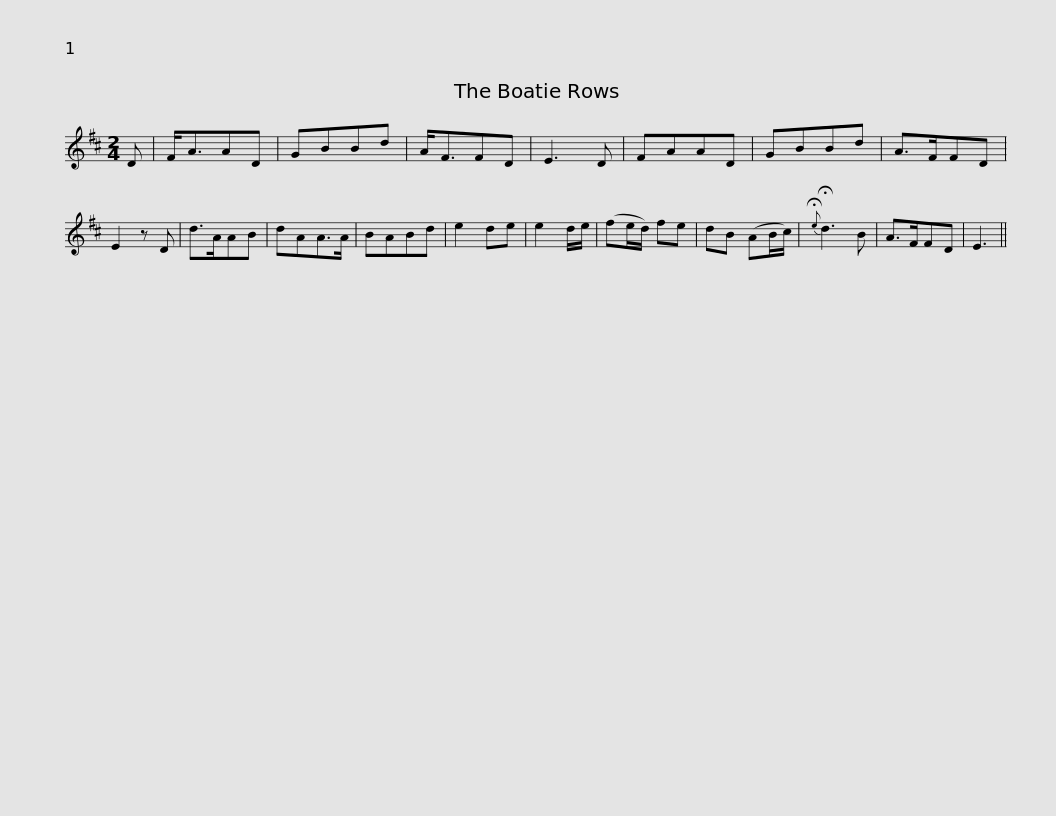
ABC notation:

X:1
L:1/8
M:2/4
I:linebreak $
K:D
V:1 treble
V:1
 D | F<AAD | GBBd | A<FFD | E3 D | %5
 FAAD | GBBd | A>FFD | E2 z D | d>AAB | %10
 dAA>A |$ BABd | e2 de | e2 d/e/ | (fe/d/) fe | %15
 dB (AB/c/) |{!fermata!e} !fermata!d3 B | A>FFD | E3 || %19
